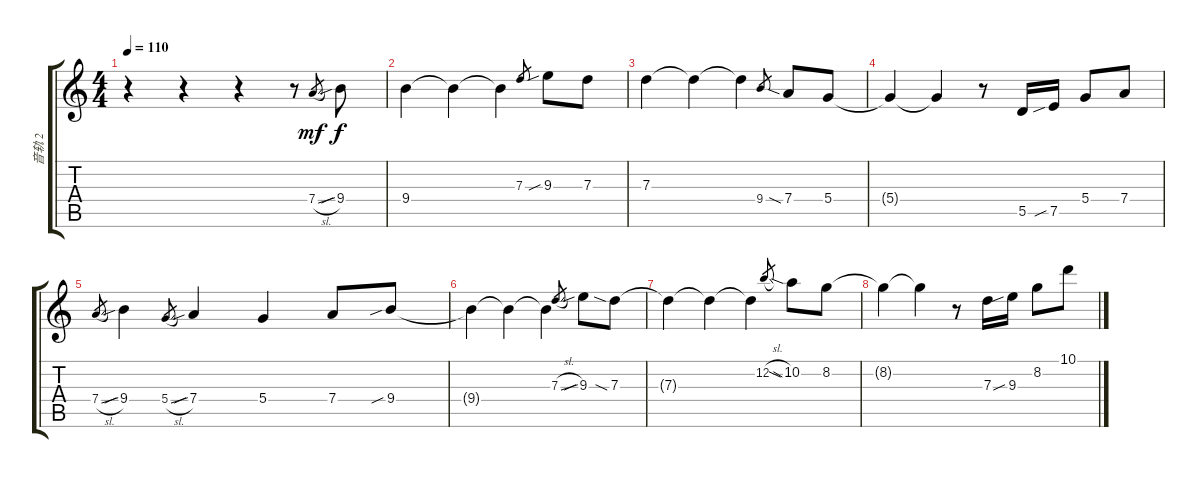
\track ("音轨 2" "音轨 2") {instrument acousticguitarnylon}
\staff {score tabs}
\tuning (E4 B3 G3 D3 A2 E2) {hide}
\ts (4 4)
\tempo 110
\clef g2
\ks c
r.4{dy mf instrument acousticguitarnylon} r.4 r.4 r.8 7.4{sl}.8{gr} 9.4{sib}.8{dy f} |
9.4.4 9.4{t}.4 9.4{t}.4 7.3.8{gr} 9.3{sib}.8 7.3.8 |
7.3.4 7.3{t}.4 7.3{t}.4 9.4.8{gr} 7.4{sia}.8 5.4.8 |
5.4{t}.4 5.4{t}.4 r.8 5.5.16 7.5{sib}.16 5.4.8 7.4.8 |
7.4{sl}.8{gr} 9.4{sib}.4 5.4{sl}.8{gr} 7.4{sib}.4 5.4.4 7.4.8 9.4{sib}.8 |
9.4{t}.4 9.4{t}.4 9.4{t}.4 7.3{sl}.8{gr} 9.3{sib}.8 7.3{sia}.8 |
7.3{t}.4 7.3{t}.4 7.3{t}.4 12.2{sl}.8{gr} 10.2{sia}.8 8.2.8 |
8.2{t}.4 8.2{t}.4 r.8 7.3.16 9.3{sib}.16 8.2.8 10.1.8
